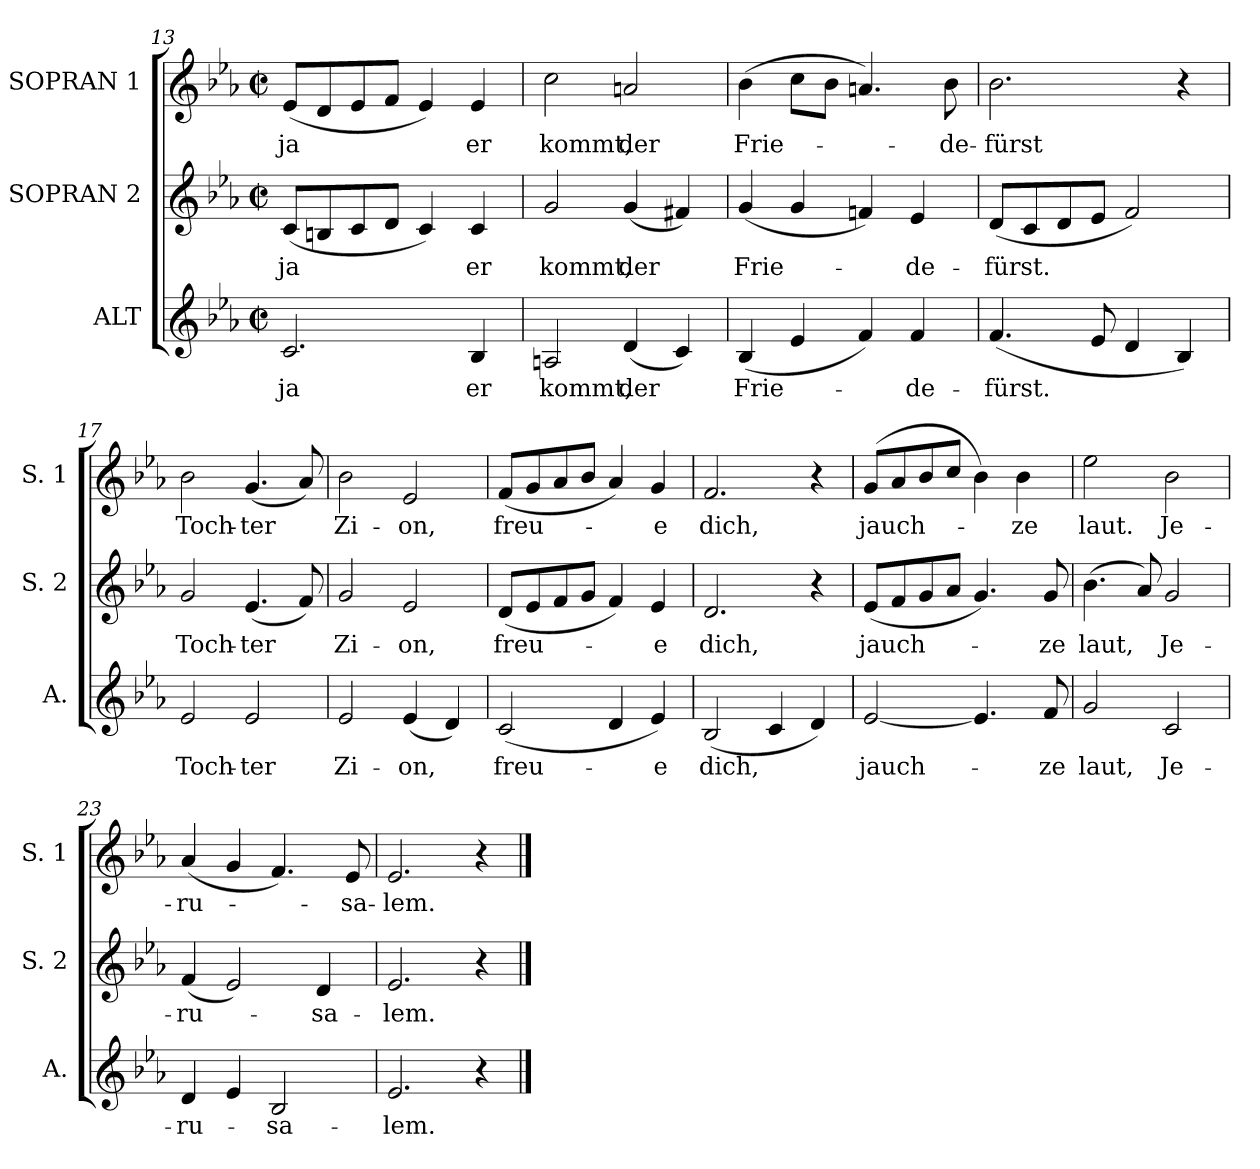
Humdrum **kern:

**kern	**text	**kern	**text	**kern	**text
*part3	*part3	*part2	*part2	*part1	*part1
*staff3	*staff3	*staff2	*staff2	*staff1	*staff1
*I"ALT	*	*I"SOPRAN 2	*	*I"SOPRAN 1	*
*I'A.	*	*I'S. 2	*	*I'S. 1	*
!!LO:LB:g=z
*clefG2	*	*clefG2	*	*clefG2	*
*k[b-e-a-]	*	*k[b-e-a-]	*	*k[b-e-a-]	*
*M2/2	*	*M2/2	*	*M2/2	*
*met(c|)	*	*met(c|)	*	*met(c|)	*
=13	=13	=13	=13	=13	=13
!	!LO:LY:b	!	!LO:LY:b	!	!LO:LY:b
2.c/	ja	(8c/L	ja	(8e-/L	ja
.	.	8Bn/	.	8d/	.
.	.	8c/	.	8e-/	.
.	.	8d/J	.	8f/J	.
.	.	4c/)	.	4e-/)	.
!	!LO:LY:b	!	!LO:LY:b	!	!LO:LY:b
4B-i/	er	4c/	er	4e-/	er
=14	=14	=14	=14	=14	=14
!	!LO:LY:b	!	!LO:LY:b	!	!LO:LY:b
2An/	kommt,	2g/	kommt,	2cc\	kommt,
!	!LO:LY:b	!	!LO:LY:b	!	!LO:LY:b
(4d/	der	(4g/	der	2an/	der
4c/)	.	4f#X/)	.	.	.
=15	=15	=15	=15	=15	=15
!	!LO:LY:b	!	!LO:LY:b	!	!LO:LY:b
(4B-/	Frie-	(4g/	Frie-	(4b-\	Frie-
4e-/	.	4g/	.	8cc\L	.
.	.	.	.	8b-\J	.
4f/)	.	4fni/)	.	4.an/)	.
!	!LO:LY:b	!	!LO:LY:b	!	!
4f/	-de-	4e-/	-de-	.	.
!	!	!	!	!	!LO:LY:b
.	.	.	.	8b-\	-de-
=16	=16	=16	=16	=16	=16
!	!LO:LY:b	!	!LO:LY:b	!	!LO:LY:b
(4.f/	-fürst.	(8d/L	-fürst.	2.b-\	-fürst
.	.	8c/	.	.	.
.	.	8d/	.	.	.
8e-/	.	8e-/J	.	.	.
4d/	.	2f/)	.	.	.
4B-/)	.	.	.	4r	.
=17	=17	=17	=17	=17	=17
!	!LO:LY:b	!	!LO:LY:b	!	!LO:LY:b
2e-/	Toch-	2g/	Toch-	2b-\	Toch-
!	!LO:LY:b	!	!LO:LY:b	!	!LO:LY:b
2e-/	-ter	(4.e-/	-ter	(4.g/	-ter
.	.	8f/)	.	8a-/)	.
=18	=18	=18	=18	=18	=18
!	!LO:LY:b	!	!LO:LY:b	!	!LO:LY:b
2e-/	Zi-	2g/	Zi-	2b-\	Zi-
!	!LO:LY:b	!	!LO:LY:b	!	!LO:LY:b
(4e-/	-on,	2e-/	-on,	2e-/	-on,
4d/)	.	.	.	.	.
!!LO:PB:g=z
=19	=19	=19	=19	=19	=19
!	!LO:LY:b	!	!LO:LY:b	!	!LO:LY:b
(2c/	freu-	(8d/L	freu-	(8f/L	freu-
.	.	8e-/	.	8g/	.
.	.	8f/	.	8a-/	.
.	.	8g/J	.	8b-/J	.
4d/	.	4f/)	.	4a-/)	.
!	!LO:LY:b	!	!LO:LY:b	!	!LO:LY:b
4e-/)	-e	4e-/	-e	4g/	-e
=20	=20	=20	=20	=20	=20
!	!LO:LY:b	!	!LO:LY:b	!	!LO:LY:b
(2B-/	dich,	2.d/	dich,	2.f/	dich,
4c/	.	.	.	.	.
4d/)	.	4r	.	4r	.
=21	=21	=21	=21	=21	=21
!	!LO:LY:b	!	!LO:LY:b	!	!LO:LY:b
[2e-/	jauch-	(8e-/L	jauch-	(8g/L	jauch-
.	.	8f/	.	8a-/	.
.	.	8g/	.	8b-/	.
.	.	8a-/J	.	8cc/J	.
4.e-/]	.	4.g/)	.	4b-\)	.
!	!	!	!	!	!LO:LY:b
.	.	.	.	4b-\	-ze
!	!LO:LY:b	!	!LO:LY:b	!	!
8f/	-ze	8g/	-ze	.	.
=22	=22	=22	=22	=22	=22
!	!LO:LY:b	!	!LO:LY:b	!	!LO:LY:b
2g/	laut,	(4.b-\	laut,	2ee-\	laut.
.	.	8a-/)	.	.	.
!	!LO:LY:b	!	!LO:LY:b	!	!LO:LY:b
2c/	Je-	2g/	Je-	2b-\	Je-
=23	=23	=23	=23	=23	=23
!	!LO:LY:b	!	!LO:LY:b	!	!LO:LY:b
4d/	-ru-	(4f/	-ru-	(4a-/	-ru-
4e-/	.	2e-/)	.	4g/	.
!	!LO:LY:b	!	!	!	!
2B-/	-sa-	.	.	4.f/)	.
!	!	!	!LO:LY:b	!	!
.	.	4d/	-sa-	.	.
!	!	!	!	!	!LO:LY:b
.	.	.	.	8e-/	-sa-
=24	=24	=24	=24	=24	=24
!	!LO:LY:b	!	!LO:LY:b	!	!LO:LY:b
2.e-/	-lem.	2.e-/	-lem.	2.e-/	-lem.
4r	.	4r	.	4r	.
==	==	==	==	==	==
*-	*-	*-	*-	*-	*-
